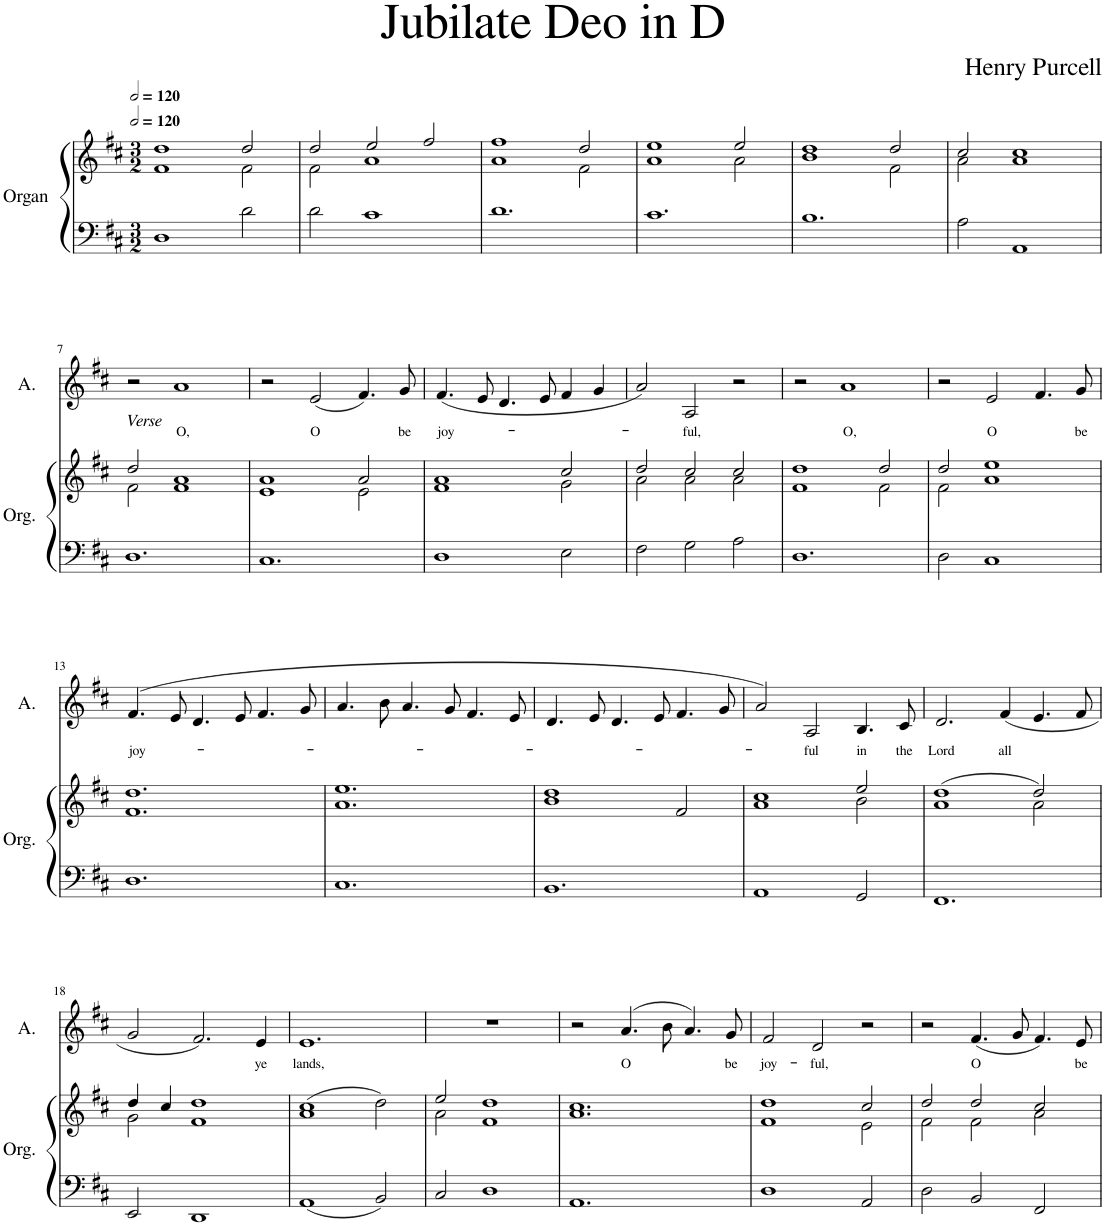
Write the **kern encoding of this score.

**kern	**kern	**kern	**kern	**kern	**text	**kern	**kern
*part6	*part6	*part5	*part4	*part3	*part3	*part2	*part1
*staff7	*staff6	*staff5	*staff4	*staff3	*staff3	*staff2	*staff1
*I"Organ	*	*I"Bass	*I"Tenor	*I"Alto	*	*I"Soprano II	*I"Soprano I
*I'Org.	*	*I'B.	*I'T.	*I'A.	*	*I'S. II	*I'S.
*clefF4	*clefG2	*clefF4	*clefGv2	*clefG2	*	*clefG2	*clefG2
*k[f#c#]	*k[f#c#]	*k[f#c#]	*k[f#c#]	*k[f#c#]	*	*k[f#c#]	*k[f#c#]
*M3/2	*M3/2	*M3/2	*M3/2	*M3/2	*	*M3/2	*M3/2
*MM240	*MM240	*MM240	*MM240	*MM240	*	*MM240	*MM240
=1	=1	=1	=1	=1	=1	=1	=1
*	*^	*	*	*	*	*	*
1D	1f# 1dd	1ryy	1.r	1.r	1.r	.	1.r	1.r
2d\	2dd/	2f#\	.	.	.	.	.	.
=2	=2	=2	=2	=2	=2	=2	=2	=2
2d\	2dd/	2f#\	1.r	1.r	1.r	.	1.r	1.r
1c#	2ee/	1a	.	.	.	.	.	.
.	2ff#/	.	.	.	.	.	.	.
=3	=3	=3	=3	=3	=3	=3	=3	=3
1.d	1ff#	1a	1.r	1.r	1.r	.	1.r	1.r
.	2dd/	2f#\	.	.	.	.	.	.
=4	=4	=4	=4	=4	=4	=4	=4	=4
1.c#	1ee	1a	1.r	1.r	1.r	.	1.r	1.r
.	2ee/	2a\	.	.	.	.	.	.
=5	=5	=5	=5	=5	=5	=5	=5	=5
1.B	1b 1dd	1ryy	1.r	1.r	1.r	.	1.r	1.r
.	2dd/	2f#\	.	.	.	.	.	.
=6	=6	=6	=6	=6	=6	=6	=6	=6
2A\	2cc#/	2a\	1.r	1.r	1.r	.	1.r	1.r
1AA	1cc#	1a	.	.	.	.	.	.
!!LO:LB:g=z
=7	=7	=7	=7	=7	=7	=7	=7	=7
!	!	!	!	!	!LO:TX:b:i:t=Verse	!	!	!
1.D	2dd/	2f#\	1.r	1.r	2r	.	1.r	1.r
!	!	!	!	!	!	!LO:LY:b	!	!
.	1a	1f#	.	.	1a	O,	.	.
=8	=8	=8	=8	=8	=8	=8	=8	=8
1.C#	1a	1e	1.r	1.r	2r	.	1.r	1.r
!	!	!	!	!	!	!LO:LY:b	!	!
.	.	.	.	.	(2e/	O	.	.
.	2a/	2e\	.	.	4.f#/)	.	.	.
!	!	!	!	!	!	!LO:LY:b	!	!
.	.	.	.	.	8g/	be	.	.
=9	=9	=9	=9	=9	=9	=9	=9	=9
!	!	!	!	!	!	!LO:LY:b	!	!
1D	1f# 1a	1ryy	1.r	1.r	(4.f#/	joy-	1.r	1.r
.	.	.	.	.	8e/	.	.	.
.	.	.	.	.	4.d/	.	.	.
.	.	.	.	.	8e/	.	.	.
2E\	2cc#/	2g\	.	.	4f#/	.	.	.
.	.	.	.	.	4g/	.	.	.
=10	=10	=10	=10	=10	=10	=10	=10	=10
2F#\	2dd/	2a\	1.r	1.r	2a/)	.	1.r	1.r
!	!	!	!	!	!	!LO:LY:b	!	!
2G\	2cc#/	2a\	.	.	2A/	-ful,	.	.
2A\	2cc#/	2a\	.	.	2r	.	.	.
=11	=11	=11	=11	=11	=11	=11	=11	=11
1.D	1f# 1dd	1ryy	1.r	1.r	2r	.	1.r	1.r
!	!	!	!	!	!	!LO:LY:b	!	!
.	.	.	.	.	1a	O,	.	.
.	2dd/	2f#\	.	.	.	.	.	.
=12	=12	=12	=12	=12	=12	=12	=12	=12
2D\	2dd/	2f#\	1.r	1.r	2r	.	1.r	1.r
!	!	!	!	!	!	!LO:LY:b	!	!
1C#	1ee	1a	.	.	2e/	O	.	.
.	.	.	.	.	4.f#/	.	.	.
!	!	!	!	!	!	!LO:LY:b	!	!
.	.	.	.	.	8g/	be	.	.
!!LO:LB:g=z
=13	=13	=13	=13	=13	=13	=13	=13	=13
!	!	!	!	!	!	!LO:LY:b	!	!
1.D	1.dd	1.f#	1.r	1.r	(4.f#/	joy-	1.r	1.r
.	.	.	.	.	8e/	.	.	.
.	.	.	.	.	4.d/	.	.	.
.	.	.	.	.	8e/	.	.	.
.	.	.	.	.	4.f#/	.	.	.
.	.	.	.	.	8g/	.	.	.
*	*v	*v	*	*	*	*	*	*
=14	=14	=14	=14	=14	=14	=14	=14
1.C#	1.a 1.ee	1.r	1.r	4.a/	.	1.r	1.r
.	.	.	.	8b\	.	.	.
.	.	.	.	4.a/	.	.	.
.	.	.	.	8g/	.	.	.
.	.	.	.	4.f#/	.	.	.
.	.	.	.	8e/	.	.	.
=15	=15	=15	=15	=15	=15	=15	=15
1.BB	1b 1dd	1.r	1.r	4.d/	.	1.r	1.r
.	.	.	.	8e/	.	.	.
.	.	.	.	4.d/	.	.	.
.	.	.	.	8e/	.	.	.
.	2f#/	.	.	4.f#/	.	.	.
.	.	.	.	8g/	.	.	.
=16	=16	=16	=16	=16	=16	=16	=16
*	*^	*	*	*	*	*	*
1AA	1a 1cc#	1ryy	1.r	1.r	2a/)	.	1.r	1.r
!	!	!	!	!	!	!LO:LY:b	!	!
.	.	.	.	.	2A/	-ful	.	.
!	!	!	!	!	!	!LO:LY:b	!	!
2GG/	2ee/	2b\	.	.	4.B/	in	.	.
!	!	!	!	!	!	!LO:LY:b	!	!
.	.	.	.	.	8c#/	the	.	.
=17	=17	=17	=17	=17	=17	=17	=17	=17
!	!	!	!	!	!	!LO:LY:b	!	!
1.FF#	(1a 1dd	1ryy	1.r	1.r	2.d/	Lord	1.r	1.r
!	!	!	!	!	!	!LO:LY:b	!	!
.	.	.	.	.	(4f#/	all	.	.
.	2dd/)	2a\	.	.	4.e/	.	.	.
.	.	.	.	.	8f#/	.	.	.
!!LO:LB:g=z
=18	=18	=18	=18	=18	=18	=18	=18	=18
2EE/	4dd/	2g\	1.r	1.r	2g/	.	1.r	1.r
.	4cc#/	.	.	.	.	.	.	.
1DD	1dd	1f#	.	.	2.f#/)	.	.	.
!	!	!	!	!	!	!LO:LY:b	!	!
.	.	.	.	.	4e/	ye	.	.
*	*v	*v	*	*	*	*	*	*
=19	=19	=19	=19	=19	=19	=19	=19
!	!	!	!	!	!LO:LY:b	!	!
1AA	(1a 1cc#	1.r	1.r	1.e	lands,	1.r	1.r
2BB/	2dd\)	.	.	.	.	.	.
=20	=20	=20	=20	=20	=20	=20	=20
*	*^	*	*	*	*	*	*
2C#/	2ee/	2a\	1.r	1.r	1.r	.	1.r	1.r
1D	1dd	1f#	.	.	.	.	.	.
*	*v	*v	*	*	*	*	*	*
=21	=21	=21	=21	=21	=21	=21	=21
1.AA	1.a 1.cc#	1.r	1.r	2r	.	1.r	1.r
!	!	!	!	!	!LO:LY:b	!	!
.	.	.	.	(4.a/	O	.	.
.	.	.	.	8b\	.	.	.
.	.	.	.	4.a/)	.	.	.
!	!	!	!	!	!LO:LY:b	!	!
.	.	.	.	8g/	be	.	.
=22	=22	=22	=22	=22	=22	=22	=22
*	*^	*	*	*	*	*	*
!	!	!	!	!	!	!LO:LY:b	!	!
1D	1f# 1dd	1ryy	1.r	1.r	2f#/	joy-	1.r	1.r
!	!	!	!	!	!	!LO:LY:b	!	!
.	.	.	.	.	2d/	-ful,	.	.
2AA/	2cc#/	2e\	.	.	2r	.	.	.
=23	=23	=23	=23	=23	=23	=23	=23	=23
2D\	2dd/	2f#\	1.r	1.r	2r	.	1.r	1.r
!	!	!	!	!	!	!LO:LY:b	!	!
2BB/	2dd/	2f#\	.	.	(4.f#/	O	.	.
.	.	.	.	.	8g/	.	.	.
2FF#/	2cc#/	2a\	.	.	4.f#/)	.	.	.
!	!	!	!	!	!	!LO:LY:b	!	!
.	.	.	.	.	8e/	be	.	.
*	*v	*v	*	*	*	*	*	*
=	=	=	=	=	=	=	=
*-	*-	*-	*-	*-	*-	*-	*-
